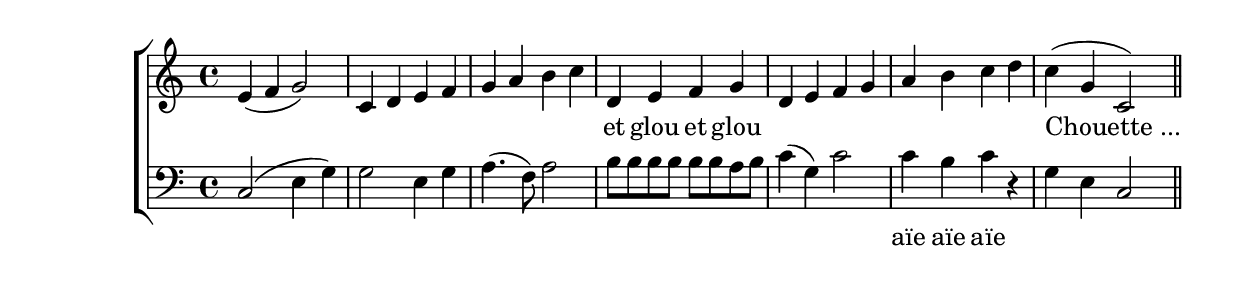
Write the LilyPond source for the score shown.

\version "2.13.48"

Buvons = \relative c'{
  \time 4/4
  e4( f g2)
  c,4 d e f
  g4 a b c
  \repeat unfold 2 {
    d,4 e f g
  }
  a4 b c d
  c4( g c,2)
}

Servons = \relative c {
  \clef bass
  c2( e4 g)
  g2 e4 g
  a4.( f8) a2
  b8 b b b b b a b
  c4( g) c2
  c4 b c r
  g4 e c2 \bar "||"
}

Buveur = \lyricmode {
  % XS: la durée de  \skip  n'a aucune importance à cause de  \lyricsto
  % le nombre de  \repeat unfold  est le nombre de SYLLABES "vides"
  % ATTENTION aux mélismes !
  \repeat unfold 9 { \skip 1 }
  % on utilise  \lyricsto  => pas de durées explicites
  et glou et glou
  \repeat unfold 8 { \skip 1 }
  Chouette_... __
}

Poivrots = \lyricmode {
  % XS: la durée de  \skip  n'a aucune importance à cause de  \lyricsto
  % le nombre de  \repeat unfold  est le nombre de SYLLABES "vides"
  % ATTENTION aux mélismes !
  \repeat unfold 16 { \skip 1 }
  aïe aïe aïe
}

\score {
  \new ChoirStaff <<
    \new Staff {
      \new Voice = "Boire" { \Buvons }
    }
    \new Lyrics \lyricsto "Boire" {
      \Buveur
    }
    \new Staff {
      \new Voice = "Autour" { \Servons }
    }
    \new Lyrics \lyricsto "Autour" {
      \Poivrots
    }
  >>
}